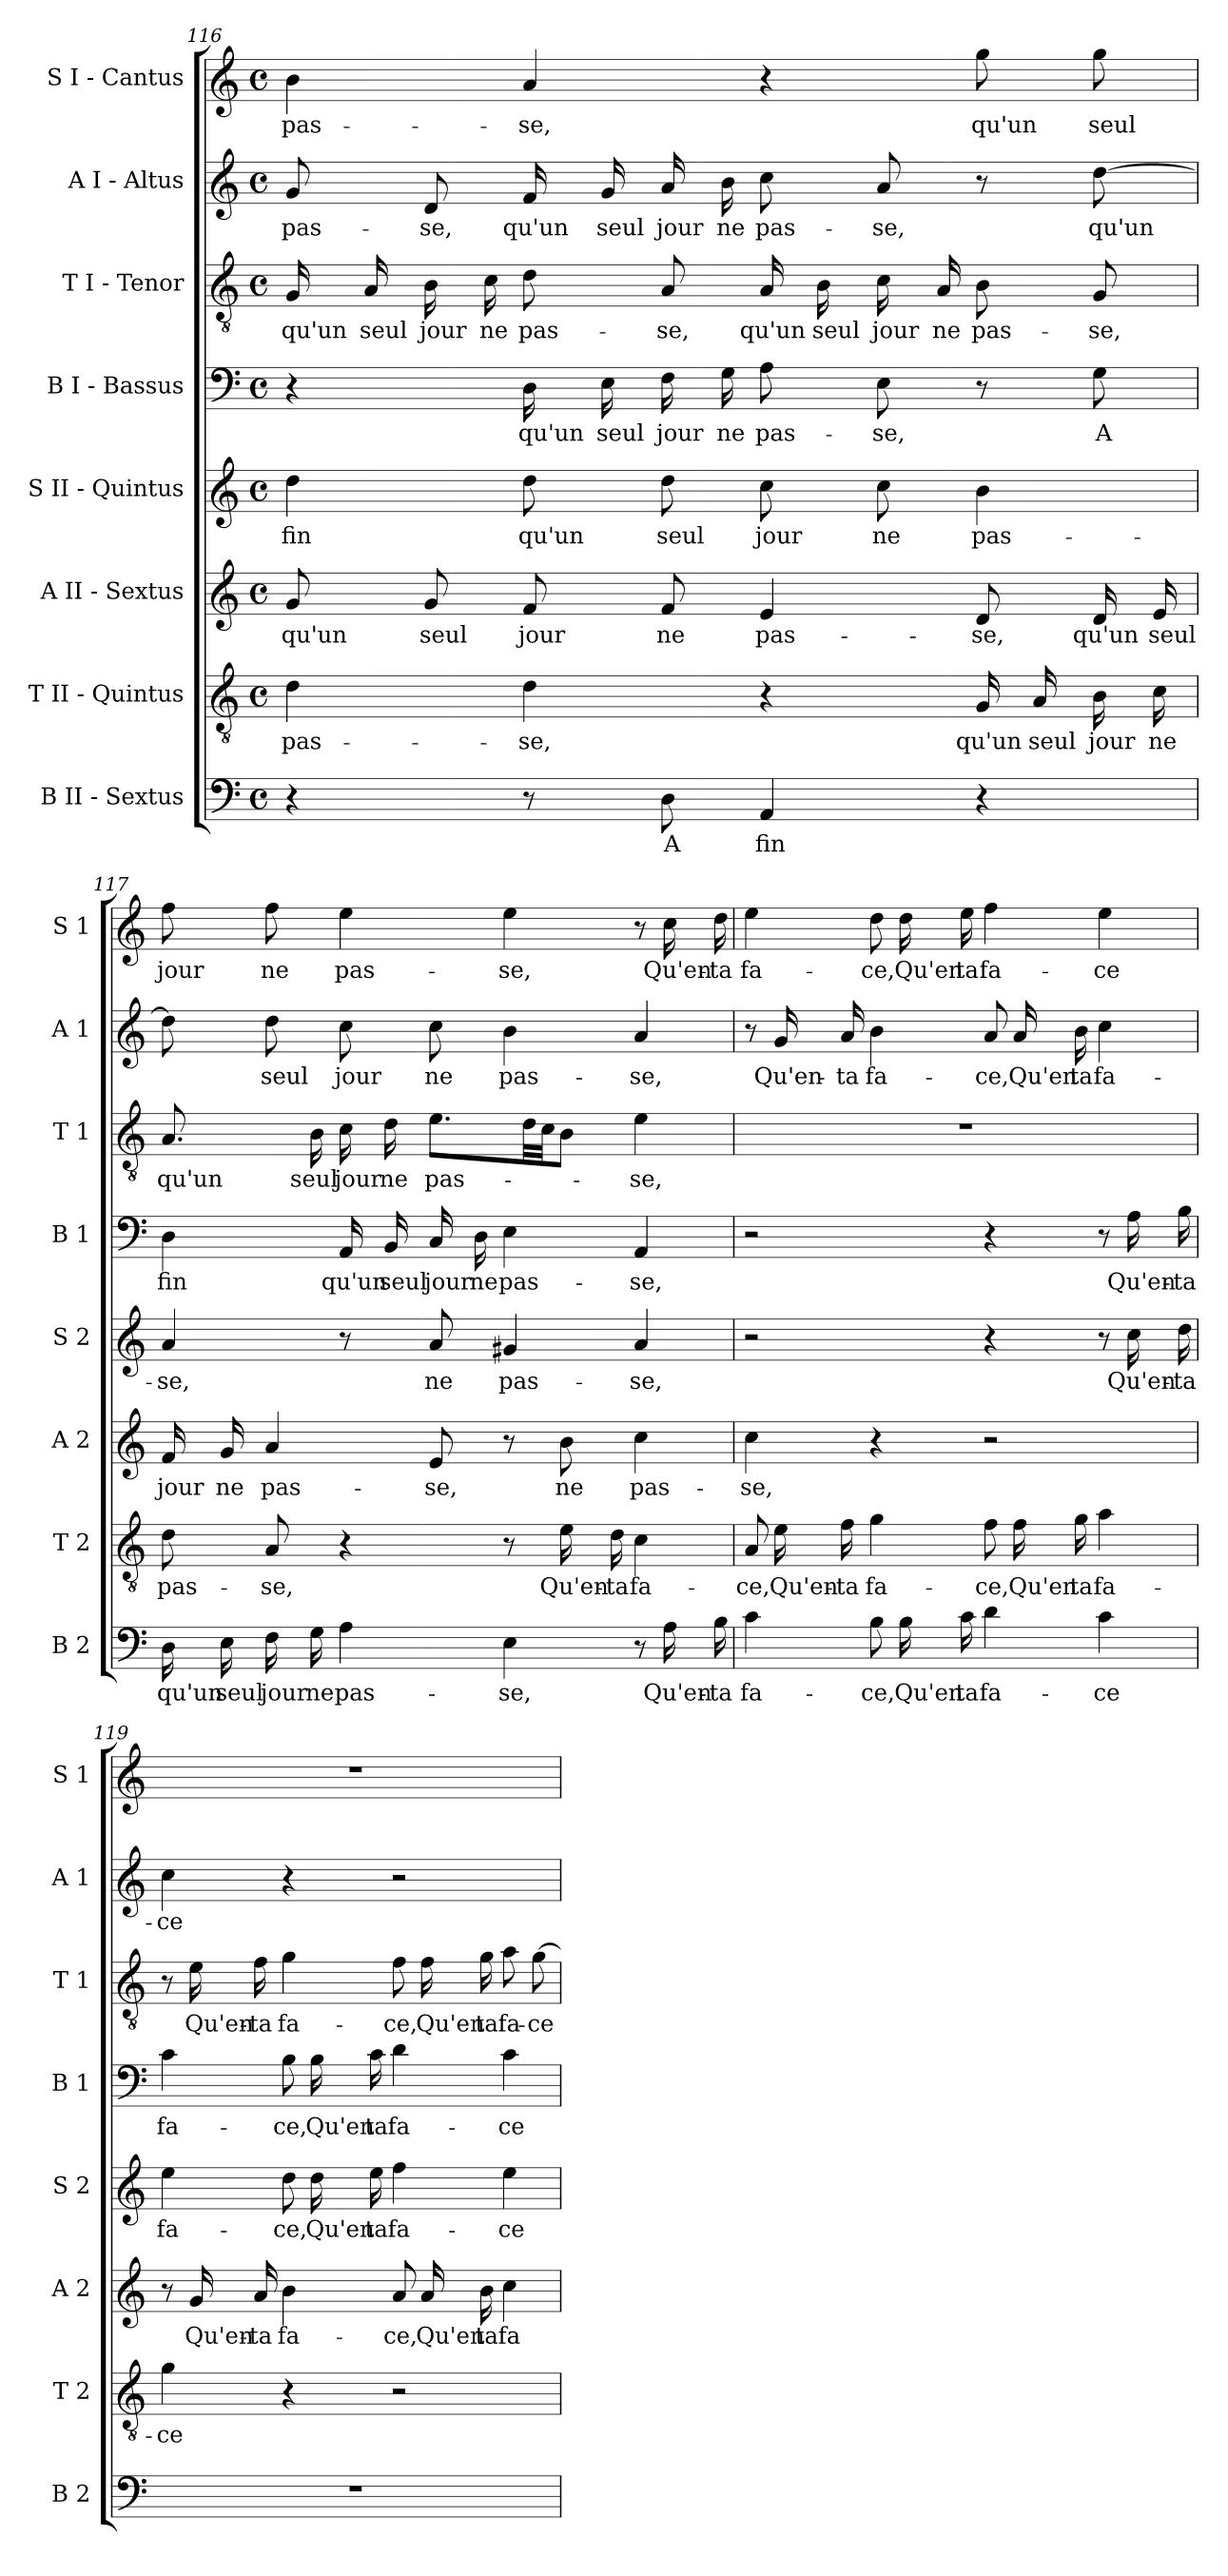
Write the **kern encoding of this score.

**kern	**text	**kern	**text	**kern	**text	**kern	**text	**kern	**text	**kern	**text	**kern	**text	**kern	**text
*part8	*part8	*part7	*part7	*part6	*part6	*part5	*part5	*part4	*part4	*part3	*part3	*part2	*part2	*part1	*part1
*staff8	*staff8	*staff7	*staff7	*staff6	*staff6	*staff5	*staff5	*staff4	*staff4	*staff3	*staff3	*staff2	*staff2	*staff1	*staff1
*I"B II - Sextus	*	*I"T II - Quintus	*	*I"A II - Sextus	*	*I"S II - Quintus	*	*I"B I - Bassus	*	*I"T I - Tenor	*	*I"A I - Altus	*	*I"S I - Cantus	*
*I'B 2	*	*I'T 2	*	*I'A 2	*	*I'S 2	*	*I'B 1	*	*I'T 1	*	*I'A 1	*	*I'S 1	*
!!LO:PB:g=z
*clefF4	*	*clefGv2	*	*clefG2	*	*clefG2	*	*clefF4	*	*clefGv2	*	*clefG2	*	*clefG2	*
*k[]	*	*k[]	*	*k[]	*	*k[]	*	*k[]	*	*k[]	*	*k[]	*	*k[]	*
*C:	*	*C:	*	*C:	*	*C:	*	*C:	*	*C:	*	*C:	*	*C:	*
*M4/4	*	*M4/4	*	*M4/4	*	*M4/4	*	*M4/4	*	*M4/4	*	*M4/4	*	*M4/4	*
*met(c)	*	*met(c)	*	*met(c)	*	*met(c)	*	*met(c)	*	*met(c)	*	*met(c)	*	*met(c)	*
=116	=116	=116	=116	=116	=116	=116	=116	=116	=116	=116	=116	=116	=116	=116	=116
!	!	!	!LO:LY:b	!	!LO:LY:b	!	!LO:LY:b	!	!	!	!LO:LY:b	!	!LO:LY:b	!	!LO:LY:b
4r	.	4d\	pas-	8g/	qu'un	4dd\	fin	4r	.	16G/	qu'un	8g/	pas-	4b\	pas-
!	!	!	!	!	!	!	!	!	!	!	!LO:LY:b	!	!	!	!
.	.	.	.	.	.	.	.	.	.	16A/	seul	.	.	.	.
!	!	!	!	!	!LO:LY:b	!	!	!	!	!	!LO:LY:b	!	!LO:LY:b	!	!
.	.	.	.	8g/	seul	.	.	.	.	16B\	jour	8d/	-se,	.	.
!	!	!	!	!	!	!	!	!	!	!	!LO:LY:b	!	!	!	!
.	.	.	.	.	.	.	.	.	.	16c\	ne	.	.	.	.
!	!	!	!LO:LY:b	!	!LO:LY:b	!	!LO:LY:b	!	!LO:LY:b	!	!LO:LY:b	!	!LO:LY:b	!	!LO:LY:b
8r	.	4d\	-se,	8f/	jour	8dd\	qu'un	16D\	qu'un	8d\	pas-	16f/	qu'un	4a/	-se,
!	!	!	!	!	!	!	!	!	!LO:LY:b	!	!	!	!LO:LY:b	!	!
.	.	.	.	.	.	.	.	16E\	seul	.	.	16g/	seul	.	.
!	!LO:LY:b	!	!	!	!LO:LY:b	!	!LO:LY:b	!	!LO:LY:b	!	!LO:LY:b	!	!LO:LY:b	!	!
8D\	A	.	.	8f/	ne	8dd\	seul	16F\	jour	8A/	-se,	16a/	jour	.	.
!	!	!	!	!	!	!	!	!	!LO:LY:b	!	!	!	!LO:LY:b	!	!
.	.	.	.	.	.	.	.	16G\	ne	.	.	16b\	ne	.	.
!	!LO:LY:b	!	!	!	!LO:LY:b	!	!LO:LY:b	!	!LO:LY:b	!	!LO:LY:b	!	!LO:LY:b	!	!
4AA/	fin	4r	.	4e/	pas-	8cc\	jour	8A\	pas-	16A/	qu'un	8cc\	pas-	4r	.
!	!	!	!	!	!	!	!	!	!	!	!LO:LY:b	!	!	!	!
.	.	.	.	.	.	.	.	.	.	16B\	seul	.	.	.	.
!	!	!	!	!	!	!	!LO:LY:b	!	!LO:LY:b	!	!LO:LY:b	!	!LO:LY:b	!	!
.	.	.	.	.	.	8cc\	ne	8E\	-se,	16c\	jour	8a/	-se,	.	.
!	!	!	!	!	!	!	!	!	!	!	!LO:LY:b	!	!	!	!
.	.	.	.	.	.	.	.	.	.	16A/	ne	.	.	.	.
!	!	!	!LO:LY:b	!	!LO:LY:b	!	!LO:LY:b	!	!	!	!LO:LY:b	!	!	!	!LO:LY:b
4r	.	16G/	qu'un	8d/	-se,	4b\	pas-	8r	.	8B\	pas-	8r	.	8gg\	qu'un
!	!	!	!LO:LY:b	!	!	!	!	!	!	!	!	!	!	!	!
.	.	16A/	seul	.	.	.	.	.	.	.	.	.	.	.	.
!	!	!	!LO:LY:b	!	!LO:LY:b	!	!	!	!LO:LY:b	!	!LO:LY:b	!	!LO:LY:b	!	!LO:LY:b
.	.	16B\	jour	16d/	qu'un	.	.	8G\	A	8G/	-se,	[8dd\	qu'un	8gg\	seul
!	!	!	!LO:LY:b	!	!LO:LY:b	!	!	!	!	!	!	!	!	!	!
.	.	16c\	ne	16e/	seul	.	.	.	.	.	.	.	.	.	.
=117	=117	=117	=117	=117	=117	=117	=117	=117	=117	=117	=117	=117	=117	=117	=117
!	!LO:LY:b	!	!LO:LY:b	!	!LO:LY:b	!	!LO:LY:b	!	!LO:LY:b	!	!LO:LY:b	!	!	!	!LO:LY:b
16D\	qu'un	8d\	pas-	16f/	jour	4a/	-se,	4D\	fin	8.A/	qu'un	8dd\]	.	8ff\	jour
!	!LO:LY:b	!	!	!	!LO:LY:b	!	!	!	!	!	!	!	!	!	!
16E\	seul	.	.	16g/	ne	.	.	.	.	.	.	.	.	.	.
!	!LO:LY:b	!	!LO:LY:b	!	!LO:LY:b	!	!	!	!	!	!	!	!LO:LY:b	!	!LO:LY:b
16F\	jour	8A/	-se,	4a/	pas-	.	.	.	.	.	.	8dd\	seul	8ff\	ne
!	!LO:LY:b	!	!	!	!	!	!	!	!	!	!LO:LY:b	!	!	!	!
16G\	ne	.	.	.	.	.	.	.	.	16B\	seul	.	.	.	.
!	!LO:LY:b	!	!	!	!	!	!	!	!LO:LY:b	!	!LO:LY:b	!	!LO:LY:b	!	!LO:LY:b
4A\	pas-	4r	.	.	.	8r	.	16AA/	qu'un	16c\	jour	8cc\	jour	4ee\	pas-
!	!	!	!	!	!	!	!	!	!LO:LY:b	!	!LO:LY:b	!	!	!	!
.	.	.	.	.	.	.	.	16BB/	seul	16d\	ne	.	.	.	.
!	!	!	!	!	!LO:LY:b	!	!LO:LY:b	!	!LO:LY:b	!	!LO:LY:b	!	!LO:LY:b	!	!
.	.	.	.	8e/	-se,	8a/	ne	16C/	jour	8.e\L	pas-	8cc\	ne	.	.
!	!	!	!	!	!	!	!	!	!LO:LY:b	!	!	!	!	!	!
.	.	.	.	.	.	.	.	16D\	ne	.	.	.	.	.	.
!	!LO:LY:b	!	!	!	!	!	!LO:LY:b	!	!LO:LY:b	!	!	!	!LO:LY:b	!	!LO:LY:b
4E\	-se,	8r	.	8r	.	4g#X/	pas-	4E\	pas-	.	.	4b\	pas-	4ee\	-se,
.	.	.	.	.	.	.	.	.	.	32d\LL	.	.	.	.	.
.	.	.	.	.	.	.	.	.	.	32c\JJ	.	.	.	.	.
!	!	!	!LO:LY:b	!	!LO:LY:b	!	!	!	!	!	!	!	!	!	!
.	.	16e\	Qu'en-	8b\	ne	.	.	.	.	8B\J	.	.	.	.	.
!	!	!	!LO:LY:b	!	!	!	!	!	!	!	!	!	!	!	!
.	.	16d\	-ta	.	.	.	.	.	.	.	.	.	.	.	.
!	!	!	!LO:LY:b	!	!LO:LY:b	!	!LO:LY:b	!	!LO:LY:b	!	!LO:LY:b	!	!LO:LY:b	!	!
8r	.	4c\	fa-	4cc\	pas-	4a/	-se,	4AA/	-se,	4e\	-se,	4a/	-se,	8r	.
!	!LO:LY:b	!	!	!	!	!	!	!	!	!	!	!	!	!	!LO:LY:b
16A\	Qu'en-	.	.	.	.	.	.	.	.	.	.	.	.	16cc\	Qu'en-
!	!LO:LY:b	!	!	!	!	!	!	!	!	!	!	!	!	!	!LO:LY:b
16B\	-ta	.	.	.	.	.	.	.	.	.	.	.	.	16dd\	-ta
!!LO:LB:g=z
=118	=118	=118	=118	=118	=118	=118	=118	=118	=118	=118	=118	=118	=118	=118	=118
!	!LO:LY:b	!	!LO:LY:b	!	!LO:LY:b	!	!	!	!	!	!	!	!	!	!LO:LY:b
4c\	fa-	8A/	-ce,	4cc\	-se,	2r	.	2r	.	1r	.	8r	.	4ee\	fa-
!	!	!	!LO:LY:b	!	!	!	!	!	!	!	!	!	!LO:LY:b	!	!
.	.	16e\	Qu'en-	.	.	.	.	.	.	.	.	16g/	Qu'en-	.	.
!	!	!	!LO:LY:b	!	!	!	!	!	!	!	!	!	!LO:LY:b	!	!
.	.	16f\	-ta	.	.	.	.	.	.	.	.	16a/	-ta	.	.
!	!LO:LY:b	!	!LO:LY:b	!	!	!	!	!	!	!	!	!	!LO:LY:b	!	!LO:LY:b
8B\	-ce,	4g\	fa-	4r	.	.	.	.	.	.	.	4b\	fa-	8dd\	-ce,
!	!LO:LY:b	!	!	!	!	!	!	!	!	!	!	!	!	!	!LO:LY:b
16B\	Qu'en	.	.	.	.	.	.	.	.	.	.	.	.	16dd\	Qu'en
!	!LO:LY:b	!	!	!	!	!	!	!	!	!	!	!	!	!	!LO:LY:b
16c\	ta	.	.	.	.	.	.	.	.	.	.	.	.	16ee\	ta
!	!LO:LY:b	!	!LO:LY:b	!	!	!	!	!	!	!	!	!	!LO:LY:b	!	!LO:LY:b
4d\	fa-	8f\	-ce,	2r	.	4r	.	4r	.	.	.	8a/	-ce,	4ff\	fa-
!	!	!	!LO:LY:b	!	!	!	!	!	!	!	!	!	!LO:LY:b	!	!
.	.	16f\	Qu'en	.	.	.	.	.	.	.	.	16a/	Qu'en	.	.
!	!	!	!LO:LY:b	!	!	!	!	!	!	!	!	!	!LO:LY:b	!	!
.	.	16g\	ta	.	.	.	.	.	.	.	.	16b\	ta	.	.
!	!LO:LY:b	!	!LO:LY:b	!	!	!	!	!	!	!	!	!	!LO:LY:b	!	!LO:LY:b
4c\	-ce	4a\	fa-	.	.	8r	.	8r	.	.	.	4cc\	fa-	4ee\	-ce
!	!	!	!	!	!	!	!LO:LY:b	!	!LO:LY:b	!	!	!	!	!	!
.	.	.	.	.	.	16cc\	Qu'en-	16A\	Qu'en-	.	.	.	.	.	.
!	!	!	!	!	!	!	!LO:LY:b	!	!LO:LY:b	!	!	!	!	!	!
.	.	.	.	.	.	16dd\	-ta	16B\	-ta	.	.	.	.	.	.
=119	=119	=119	=119	=119	=119	=119	=119	=119	=119	=119	=119	=119	=119	=119	=119
!	!	!	!LO:LY:b	!	!	!	!LO:LY:b	!	!LO:LY:b	!	!	!	!LO:LY:b	!	!
1r	.	4g\	-ce	8r	.	4ee\	fa-	4c\	fa-	8r	.	4cc\	-ce	1r	.
!	!	!	!	!	!LO:LY:b	!	!	!	!	!	!LO:LY:b	!	!	!	!
.	.	.	.	16g/	Qu'en-	.	.	.	.	16e\	Qu'en-	.	.	.	.
!	!	!	!	!	!LO:LY:b	!	!	!	!	!	!LO:LY:b	!	!	!	!
.	.	.	.	16a/	-ta	.	.	.	.	16f\	-ta	.	.	.	.
!	!	!	!	!	!LO:LY:b	!	!LO:LY:b	!	!LO:LY:b	!	!LO:LY:b	!	!	!	!
.	.	4r	.	4b\	fa-	8dd\	-ce,	8B\	-ce,	4g\	fa-	4r	.	.	.
!	!	!	!	!	!	!	!LO:LY:b	!	!LO:LY:b	!	!	!	!	!	!
.	.	.	.	.	.	16dd\	Qu'en	16B\	Qu'en	.	.	.	.	.	.
!	!	!	!	!	!	!	!LO:LY:b	!	!LO:LY:b	!	!	!	!	!	!
.	.	.	.	.	.	16ee\	ta	16c\	ta	.	.	.	.	.	.
!	!	!	!	!	!LO:LY:b	!	!LO:LY:b	!	!LO:LY:b	!	!LO:LY:b	!	!	!	!
.	.	2r	.	8a/	-ce,	4ff\	fa-	4d\	fa-	8f\	-ce,	2r	.	.	.
!	!	!	!	!	!LO:LY:b	!	!	!	!	!	!LO:LY:b	!	!	!	!
.	.	.	.	16a/	Qu'en	.	.	.	.	16f\	Qu'en	.	.	.	.
!	!	!	!	!	!LO:LY:b	!	!	!	!	!	!LO:LY:b	!	!	!	!
.	.	.	.	16b\	ta	.	.	.	.	16g\	ta	.	.	.	.
!	!	!	!	!	!LO:LY:b	!	!LO:LY:b	!	!LO:LY:b	!	!LO:LY:b	!	!	!	!
.	.	.	.	4cc\	fa-	4ee\	-ce	4c\	-ce	8a\	fa-	.	.	.	.
!	!	!	!	!	!	!	!	!	!	!	!LO:LY:b	!	!	!	!
.	.	.	.	.	.	.	.	.	.	[8g\	-ce	.	.	.	.
=	=	=	=	=	=	=	=	=	=	=	=	=	=	=	=
*-	*-	*-	*-	*-	*-	*-	*-	*-	*-	*-	*-	*-	*-	*-	*-
